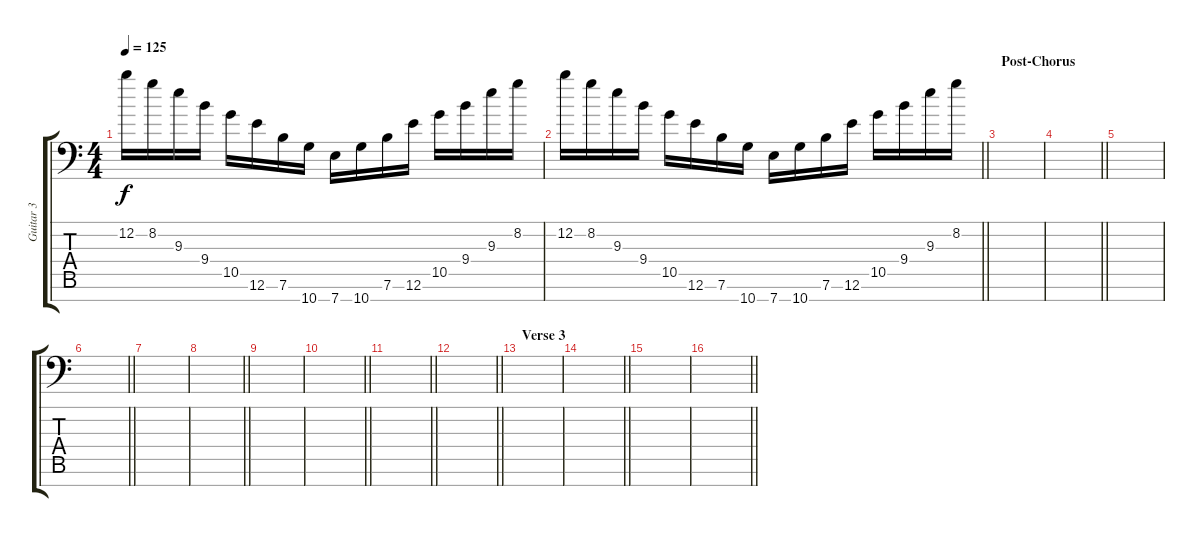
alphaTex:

\track ("Guitar 3" "Guitar 3") {instrument overdrivenguitar}
\staff {score tabs}
\tuning (E4 B3 G3 D3 A2 E2 A1) {hide}
\ts (4 4)
\tempo 125
\clef f4
\ks c
12.2.16{dy f} 8.2.16 9.3.16 9.4.16 10.5.16 12.6.16 7.6.16 10.7.16 7.7.16 10.7.16 7.6.16 12.6.16 10.5.16 9.4.16 9.3.16 8.2.16 |
\barLineRight lightlight
12.2.16 8.2.16 9.3.16 9.4.16 10.5.16 12.6.16 7.6.16 10.7.16 7.7.16 10.7.16 7.6.16 12.6.16 10.5.16 9.4.16 9.3.16 8.2.16 |
\section ("" "Post-Chorus")
|
\barLineRight lightlight
|
|
\barLineRight lightlight
|
|
\barLineRight lightlight
|
|
\barLineRight lightlight
|
\barLineRight lightlight
|
\barLineRight lightlight
|
\section ("" "Verse 3")
|
\barLineRight lightlight
|
|
\barLineRight lightlight
